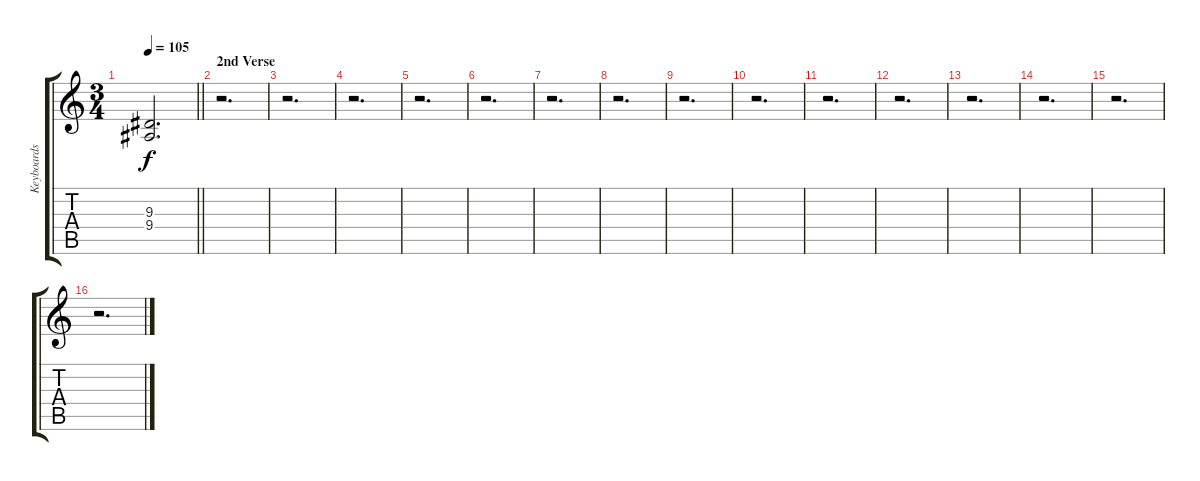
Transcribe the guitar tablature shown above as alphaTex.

\track ("Keyboards" "Keyboards") {instrument drawbarorgan}
\staff {score tabs}
\tuning (Eb4 Bb3 Gb3 Db3 Ab2 Eb2) {hide}
\ts (3 4)
\tempo 105
\clef g2
\barLineRight lightlight
\ks c
(9.3{t} 9.4{t}).2{d dy f} |
\section ("" "2nd Verse")
r.2{d} |
r.2{d} |
r.2{d} |
r.2{d} |
r.2{d} |
r.2{d} |
r.2{d} |
r.2{d} |
r.2{d} |
r.2{d} |
r.2{d} |
r.2{d} |
r.2{d} |
r.2{d} |
r.2{d}
